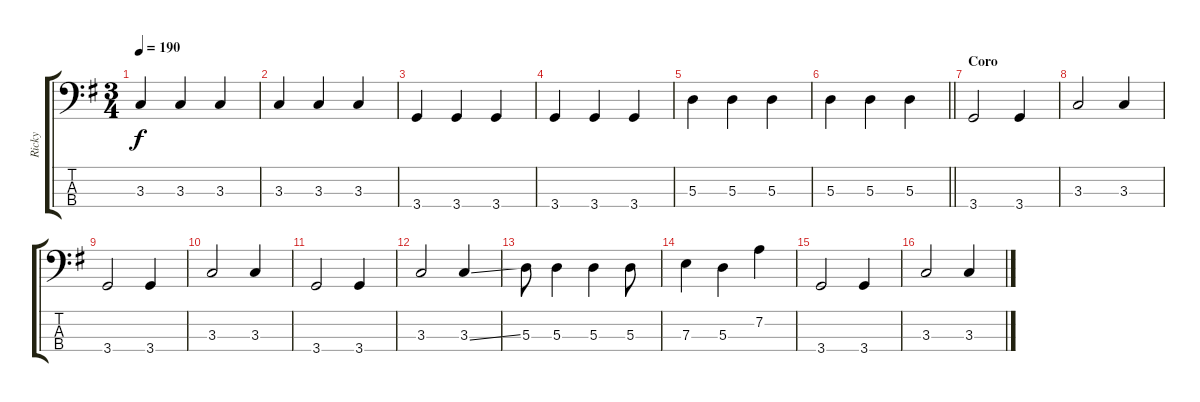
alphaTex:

\track ("Ricky" "Ricky") {instrument acousticbass}
\staff {score tabs}
\tuning (G2 D2 A1 E1) {hide}
\ts (3 4)
\tempo 190
\clef f4
\ks g
3.3.4{dy f} 3.3.4 3.3.4 |
3.3.4 3.3.4 3.3.4 |
3.4.4 3.4.4 3.4.4 |
3.4.4 3.4.4 3.4.4 |
5.3.4 5.3.4 5.3.4 |
\barLineRight lightlight
5.3.4 5.3.4 5.3.4 |
\section ("" "Coro")
3.4.2 3.4.4 |
3.3.2 3.3.4 |
3.4.2 3.4.4 |
3.3.2 3.3.4 |
3.4.2 3.4.4 |
3.3.2 3.3{ss}.4 |
5.3.8 5.3.4 5.3.4 5.3.8 |
7.3.4 5.3.4 7.2.4 |
3.4.2 3.4.4 |
3.3.2 3.3.4
